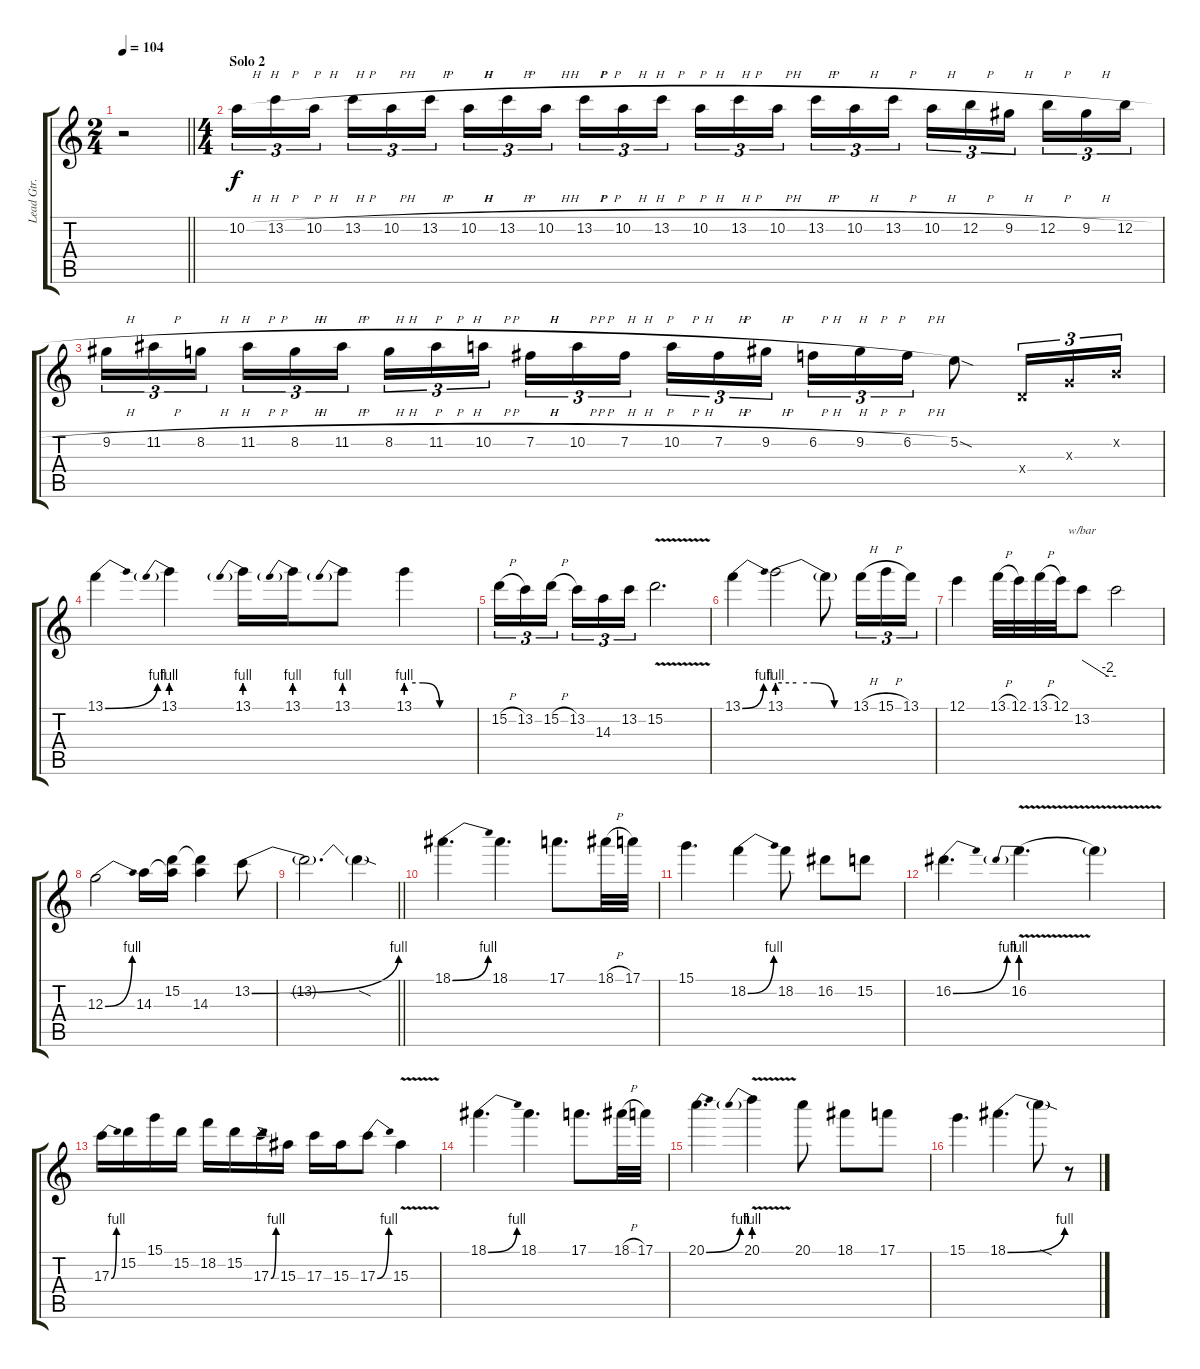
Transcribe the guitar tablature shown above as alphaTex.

\track ("Lead Gtr." "Lead Gtr.") {instrument distortionguitar}
\staff {score tabs}
\tuning (E4 B3 G3 D3 A2 E2) {hide}
\ts (2 4)
\tempo 104
\clef g2
\barLineRight lightlight
\ks c
r.2{dy f} |
\ts (4 4)
\section ("" "Solo 2")
10.2{h}.16{tu (3 2)} 13.2{h}.16{tu (3 2)} 10.2{h}.16{tu (3 2) beam splitsecondary} 13.2{h}.16{tu (3 2)} 10.2{h}.16{tu (3 2)} 13.2{h}.16{tu (3 2)} 10.2{h}.16{tu (3 2)} 13.2{h}.16{tu (3 2)} 10.2{h}.16{tu (3 2) beam splitsecondary} 13.2{h}.16{tu (3 2)} 10.2{h}.16{tu (3 2)} 13.2{h}.16{tu (3 2)} 10.2{h}.16{tu (3 2)} 13.2{h}.16{tu (3 2)} 10.2{h}.16{tu (3 2) beam splitsecondary} 13.2{h}.16{tu (3 2)} 10.2{h}.16{tu (3 2)} 13.2{h}.16{tu (3 2)} 10.2{h}.16{tu (3 2)} 12.2{h}.16{tu (3 2)} 9.2{h}.16{tu (3 2) beam splitsecondary} 12.2{h}.16{tu (3 2)} 9.2{h}.16{tu (3 2)} 12.2{h}.16{tu (3 2)} |
9.2{h}.16{tu (3 2)} 11.2{h}.16{tu (3 2)} 8.2{h}.16{tu (3 2) beam splitsecondary} 11.2{h}.16{tu (3 2)} 8.2{h}.16{tu (3 2)} 11.2{h}.16{tu (3 2)} 8.2{h}.16{tu (3 2)} 11.2{h}.16{tu (3 2)} 10.2{h}.16{tu (3 2) beam splitsecondary} 7.2{h}.16{tu (3 2)} 10.2{h}.16{tu (3 2)} 7.2{h}.16{tu (3 2)} 10.2{h}.16{tu (3 2)} 7.2{h}.16{tu (3 2)} 9.2{h}.16{tu (3 2) beam splitsecondary} 6.2{h}.16{tu (3 2)} 9.2{h}.16{tu (3 2)} 6.2{h}.16{tu (3 2)} 5.2{sod}.8 0.4{x}.16{tu (3 2)} 0.3{x}.16{tu (3 2)} 0.2{x}.16{tu (3 2)} |
13.1{be (bend 0 0 60 4)}.4 13.1{be (prebend 0 4 60 4)}.4 13.1{be (prebend 0 4 60 4)}.16 13.1{be (prebend 0 4 60 4)}.16 13.1{be (prebend 0 4 60 4)}.8 13.1{be (custom 0 4 15 4 30 0 60 0)}.4 |
15.2{h}.16{tu (3 2)} 13.2.16{tu (3 2)} 15.2{h}.16{tu (3 2) beam splitsecondary} 13.2.16{tu (3 2)} 14.3.16{tu (3 2)} 13.2.16{tu (3 2)} 15.2{v}.2{d} |
13.1{be (bend 0 0 60 4)}.4 13.1{be (custom 0 4 15 4 29 4 45 0 60 0)}.2 13.1{t}.8 13.1{h}.16{tu (3 2)} 15.1{h}.16{tu (3 2)} 13.1.16{tu (3 2)} |
12.1.4 13.1{h}.32 12.1.32 13.1{h}.32 12.1.32 13.2.8{tbe (custom default 0 0 45 -8 60 -8)} 13.2{t}.2 |
12.3{be (bend 0 0 60 4)}.2 14.3.16 (15.2 14.3{t}).16 (15.2{t} 14.3).4 13.2{be (bend 0 0 60 4)}.8 |
\barLineRight lightlight
13.2{t}.2{d} 13.2{sod t}.4 |
\section ("" "")
18.1{be (bend 0 0 60 4)}.4{d} 18.1.4{d} 17.1.8{d} 18.1{h}.32 17.1.32 |
15.1.4{d} 18.2{be (bend 0 0 60 4)}.4 18.2.8 16.2.8 15.2.8 |
16.2{be (bend 0 0 60 4)}.4{d} 16.2{be (prebend 0 4 60 4) v}.4{d} 16.2{t}.4 |
17.3{be (bend 0 0 60 4)}.16 15.2.16 15.1.16 15.2.16 18.2.16 15.2.16 17.3{be (bend 0 0 60 4)}.16 15.3.16 17.3.16 15.3.16 17.3{be (bend 0 0 60 4)}.8 15.3{v}.4 |
18.1{be (bend 0 0 60 4)}.4{d} 18.1.4{d} 17.1.8{d} 18.1{h}.32 17.1.32 |
20.1{be (bend 0 0 60 4)}.4{d} 20.1{be (prebend 0 4 60 4) v}.4 20.1.8 18.1.8 17.1.8 |
15.1.4{d} 18.1{be (bend 0 0 60 4)}.4{d} 18.1{sod t}.8 r.8
